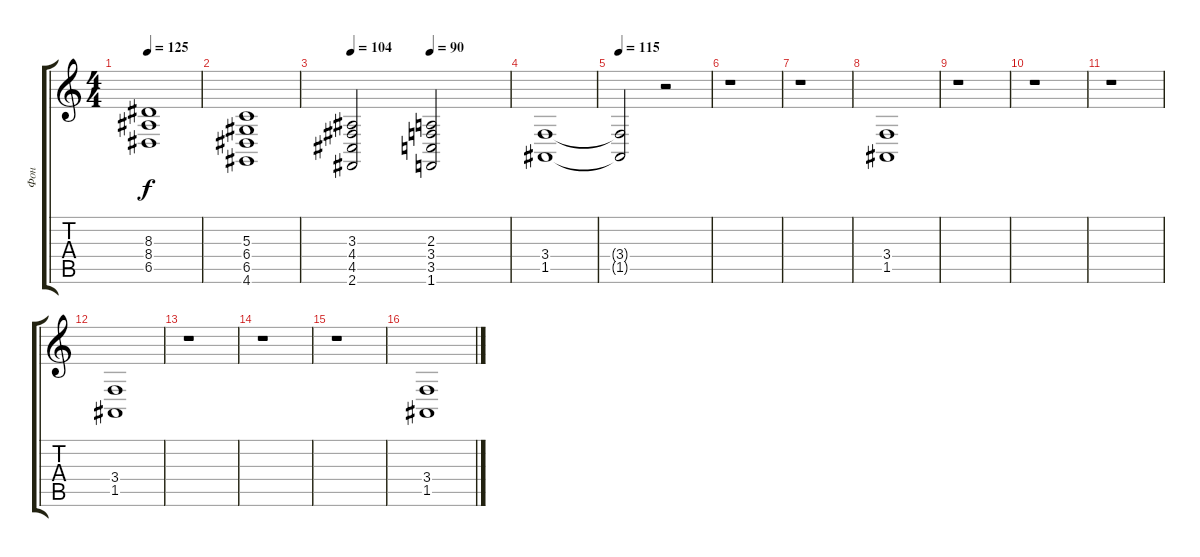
\track ("Фон" "Фон") {instrument pad2warm}
\staff {score tabs}
\tuning (E4 B3 G3 D3 A2 E2) {hide}
\ts (4 4)
\tempo 125
\clef g2
\ks c
(8.3 8.4 6.5).1{dy f volume 13} |
(5.3 6.4 6.5 4.6).1 |
\tempo 104
\tempo (90 0.5)
(3.3 4.4 4.5 2.6).2 (2.3 3.4 3.5 1.6).2 |
(3.4 1.5).1 |
\tempo 115
(3.4{t} 1.5{t}).2 r.2 |
r.1 |
r.1 |
(3.4 1.5).1 |
r.1 |
r.1 |
r.1 |
(3.4 1.5).1 |
r.1 |
r.1 |
r.1 |
(3.4 1.5).1
